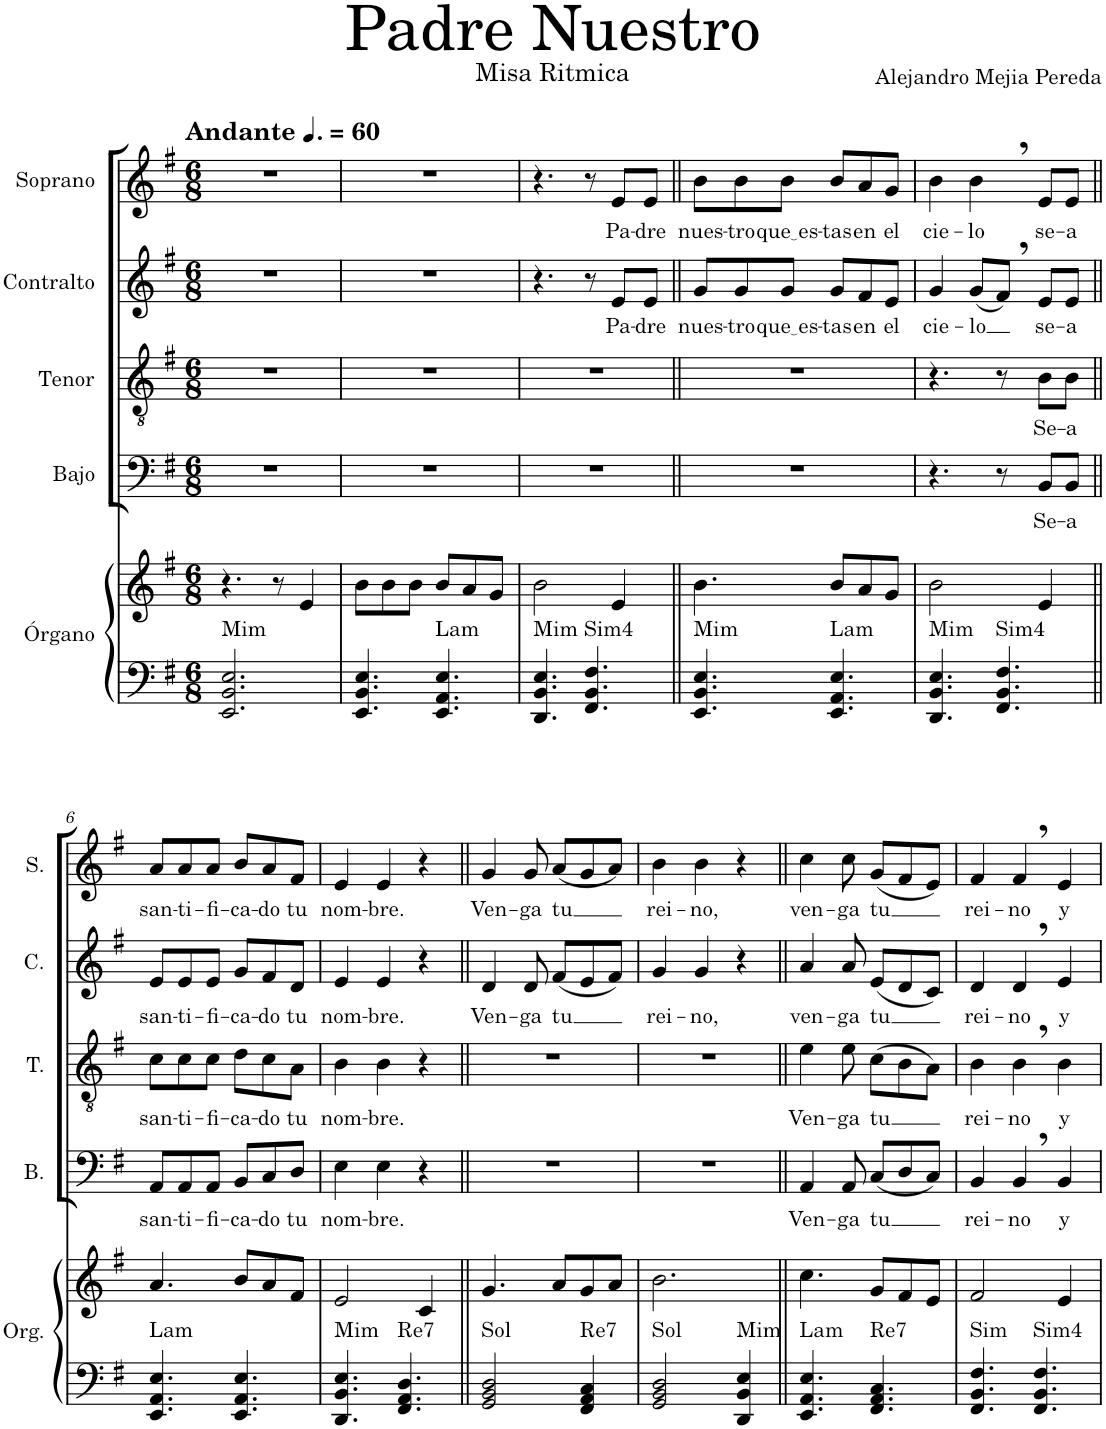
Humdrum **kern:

**kern	**kern	**harte	**kern	**text	**kern	**text	**kern	**text	**kern	**text
*part5	*part5	*part5	*part4	*part4	*part3	*part3	*part2	*part2	*part1	*part1
*staff6	*staff5	*	*staff4	*staff4	*staff3	*staff3	*staff2	*staff2	*staff1	*staff1
*I"Órgano	*	*	*I"Bajo	*	*I"Tenor	*	*I"Contralto	*	*I"Soprano	*
*	*	*	*I'B.	*	*I'T.	*	*I'C.	*	*I'S.	*
*clefF4	*clefG2	*	*clefF4	*	*clefGv2	*	*clefG2	*	*clefG2	*
*k[f#]	*k[f#]	*	*k[f#]	*	*k[f#]	*	*k[f#]	*	*k[f#]	*
*M6/8	*M6/8	*	*M6/8	*	*M6/8	*	*M6/8	*	*M6/8	*
*MM90	*MM90	*	*MM90	*	*MM90	*	*MM90	*	*MM90	*
=1	=1	=1	=1	=1	=1	=1	=1	=1	=1	=1
!	!	!LO:H:kt=Mim	!	!	!	!	!	!	!LO:TX:a:B:t=Andante	!
2.EE/ 2.BB/ 2.E/	4.r	N	2.r	.	2.r	.	2.r	.	2.r	.
.	8r	.	.	.	.	.	.	.	.	.
.	4e/	.	.	.	.	.	.	.	.	.
=2	=2	=2	=2	=2	=2	=2	=2	=2	=2	=2
4.EE/ 4.BB/ 4.E/	8b\L	.	2.r	.	2.r	.	2.r	.	2.r	.
.	8b\	.	.	.	.	.	.	.	.	.
.	8b\J	.	.	.	.	.	.	.	.	.
!	!	!LO:H:kt=Lam	!	!	!	!	!	!	!	!
4.EE/ 4.AA/ 4.E/	8b/L	N	.	.	.	.	.	.	.	.
.	8a/	.	.	.	.	.	.	.	.	.
.	8g/J	.	.	.	.	.	.	.	.	.
=3	=3	=3	=3	=3	=3	=3	=3	=3	=3	=3
!	!	!LO:H:kt=Mim	!	!	!	!	!	!	!	!
*	*^	*	*	*	*	*	*	*	*	*
4.DD/ 4.BB/ 4.E/	2b\	4.ryy	N	2.r	.	2.r	.	4.r	.	4.r	.
!	!	!	!LO:H:kt=Sim4	!	!	!	!	!	!	!	!
4.FF#/ 4.BB/ 4.F#/	.	4.ryy	N	.	.	.	.	8r	.	8r	.
!	!	!	!	!	!	!	!	!	!LO:LY:b	!	!LO:LY:b
.	4e/	.	.	.	.	.	.	8e/L	Pa-	8e/L	Pa-
!	!	!	!	!	!	!	!	!	!LO:LY:b	!	!LO:LY:b
.	.	.	.	.	.	.	.	8e/J	-dre	8e/J	-dre
=4||	=4||	=4||	=4||	=4||	=4||	=4||	=4||	=4||	=4||	=4||	=4||
!	!	!	!LO:H:kt=Mim	!	!	!	!	!	!LO:LY:b	!	!LO:LY:b
*	*v	*v	*	*	*	*	*	*	*	*	*
4.EE/ 4.BB/ 4.E/	4.b\	N	2.r	.	2.r	.	8g/L	nues-	8b\L	nues-
!	!	!	!	!	!	!	!	!LO:LY:b	!	!LO:LY:b
.	.	.	.	.	.	.	8g/	-tro	8b\	-tro
!	!	!	!	!	!	!	!	!LO:LY:b	!	!LO:LY:b
.	.	.	.	.	.	.	8g/J	que es	8b\J	que es
!	!	!LO:H:kt=Lam	!	!	!	!	!	!LO:LY:b	!	!LO:LY:b
4.EE/ 4.AA/ 4.E/	8b/L	N	.	.	.	.	8g/L	-tas	8b/L	-tas
!	!	!	!	!	!	!	!	!LO:LY:b	!	!LO:LY:b
.	8a/	.	.	.	.	.	8f#/	en	8a/	en
!	!	!	!	!	!	!	!	!LO:LY:b	!	!LO:LY:b
.	8g/J	.	.	.	.	.	8e/J	el	8g/J	el
=5	=5	=5	=5	=5	=5	=5	=5	=5	=5	=5
!	!	!LO:H:kt=Mim	!	!	!	!	!	!LO:LY:b	!	!LO:LY:b
*	*^	*	*	*	*	*	*	*	*	*
4.DD/ 4.BB/ 4.E/	2b\	4.ryy	N	4.r	.	4.r	.	4g/	cie-	4b\	cie-
!	!	!	!	!	!	!	!	!	!LO:LY:b	!	!LO:LY:b
.	.	.	.	.	.	.	.	(8g/L	-lo	4b,\	-lo
!	!	!	!LO:H:kt=Sim4	!	!	!	!	!	!	!	!
4.FF#/ 4.BB/ 4.F#/	.	4.ryy	N	8r	.	8r	.	8f#,/J)	.	.	.
!	!	!	!	!	!LO:LY:b	!	!LO:LY:b	!	!LO:LY:b	!	!LO:LY:b
.	4e/	.	.	8BB/L	Se-	8B\L	Se-	8e/L	se-	8e/L	se-
!	!	!	!	!	!LO:LY:b	!	!LO:LY:b	!	!LO:LY:b	!	!LO:LY:b
.	.	.	.	8BB/J	-a	8B\J	-a	8e/J	-a	8e/J	-a
!!LO:LB:g=z
=6||	=6||	=6||	=6||	=6||	=6||	=6||	=6||	=6||	=6||	=6||	=6||
!	!	!	!LO:H:kt=Lam	!	!LO:LY:b	!	!LO:LY:b	!	!LO:LY:b	!	!LO:LY:b
*	*v	*v	*	*	*	*	*	*	*	*	*
4.EE/ 4.AA/ 4.E/	4.a/	N	8AA/L	san-	8c\L	san-	8e/L	san-	8a/L	san-
!	!	!	!	!LO:LY:b	!	!LO:LY:b	!	!LO:LY:b	!	!LO:LY:b
.	.	.	8AA/	-ti-	8c\	-ti-	8e/	-ti-	8a/	-ti-
!	!	!	!	!LO:LY:b	!	!LO:LY:b	!	!LO:LY:b	!	!LO:LY:b
.	.	.	8AA/J	-fi-	8c\J	-fi-	8e/J	-fi-	8a/J	-fi-
!	!	!	!	!LO:LY:b	!	!LO:LY:b	!	!LO:LY:b	!	!LO:LY:b
4.EE/ 4.AA/ 4.E/	8b/L	.	8BB/L	-ca-	8d\L	-ca-	8g/L	-ca-	8b/L	-ca-
!	!	!	!	!LO:LY:b	!	!LO:LY:b	!	!LO:LY:b	!	!LO:LY:b
.	8a/	.	8C/	-do	8c\	-do	8f#/	-do	8a/	-do
!	!	!	!	!LO:LY:b	!	!LO:LY:b	!	!LO:LY:b	!	!LO:LY:b
.	8f#/J	.	8D/J	tu	8A\J	tu	8d/J	tu	8f#/J	tu
=7	=7	=7	=7	=7	=7	=7	=7	=7	=7	=7
!	!	!LO:H:kt=Mim	!	!LO:LY:b	!	!LO:LY:b	!	!LO:LY:b	!	!LO:LY:b
*	*^	*	*	*	*	*	*	*	*	*
4.DD/ 4.BB/ 4.E/	2e/	4.ryy	N	4E\	nom-	4B\	nom-	4e/	nom-	4e/	nom-
!	!	!	!	!	!LO:LY:b	!	!LO:LY:b	!	!LO:LY:b	!	!LO:LY:b
.	.	.	.	4E\	-bre.	4B\	-bre.	4e/	-bre.	4e/	-bre.
!	!	!	!LO:H:kt=Re7	!	!	!	!	!	!	!	!
4.FF#/ 4.AA/ 4.D/	.	4.ryy	N	.	.	.	.	.	.	.	.
.	4c/	.	.	4r	.	4r	.	4r	.	4r	.
=8||	=8||	=8||	=8||	=8||	=8||	=8||	=8||	=8||	=8||	=8||	=8||
!	!	!	!LO:H:kt=Sol	!	!	!	!	!	!LO:LY:b	!	!LO:LY:b
*	*v	*v	*	*	*	*	*	*	*	*	*
2GG/ 2BB/ 2D/	4.g/	N	2.r	.	2.r	.	4d/	Ven-	4g/	Ven-
!	!	!	!	!	!	!	!	!LO:LY:b	!	!LO:LY:b
.	.	.	.	.	.	.	8d/	-ga	8g/	-ga
!	!	!	!	!	!	!	!	!LO:LY:b	!	!LO:LY:b
.	8a/L	.	.	.	.	.	(8f#/L	tu	(8a/L	tu
!	!	!LO:H:kt=Re7	!	!	!	!	!	!	!	!
4FF#/ 4AA/ 4C/	8g/	N	.	.	.	.	8e/	.	8g/	.
.	8a/J	.	.	.	.	.	8f#/J)	.	8a/J)	.
=9	=9	=9	=9	=9	=9	=9	=9	=9	=9	=9
!	!	!LO:H:kt=Sol	!	!	!	!	!	!LO:LY:b	!	!LO:LY:b
*	*^	*	*	*	*	*	*	*	*	*
2GG/ 2BB/ 2D/	2.b\	2ryy	N	2.r	.	2.r	.	4g/	rei-	4b\	rei-
!	!	!	!	!	!	!	!	!	!LO:LY:b	!	!LO:LY:b
.	.	.	.	.	.	.	.	4g/	-no,	4b\	-no,
!	!	!	!LO:H:kt=Mim	!	!	!	!	!	!	!	!
4DD/ 4BB/ 4E/	.	4ryy	N	.	.	.	.	4r	.	4r	.
=10||	=10||	=10||	=10||	=10||	=10||	=10||	=10||	=10||	=10||	=10||	=10||
!	!	!	!LO:H:kt=Lam	!	!LO:LY:b	!	!LO:LY:b	!	!LO:LY:b	!	!LO:LY:b
*	*v	*v	*	*	*	*	*	*	*	*	*
4.EE/ 4.AA/ 4.E/	4.cc\	N	4AA/	Ven-	4e\	Ven-	4a/	ven-	4cc\	ven-
!	!	!	!	!LO:LY:b	!	!LO:LY:b	!	!LO:LY:b	!	!LO:LY:b
.	.	.	8AA/	-ga	8e\	-ga	8a/	-ga	8cc\	-ga
!	!	!LO:H:kt=Re7	!	!LO:LY:b	!	!LO:LY:b	!	!LO:LY:b	!	!LO:LY:b
4.FF#/ 4.AA/ 4.C/	8g/L	N	(8C/L	tu	(8c\L	tu	(8e/L	tu	(8g/L	tu
.	8f#/	.	8D/	.	8B\	.	8d/	.	8f#/	.
.	8e/J	.	8C/J)	.	8A\J)	.	8c/J)	.	8e/J)	.
=11	=11	=11	=11	=11	=11	=11	=11	=11	=11	=11
!	!	!LO:H:kt=Sim	!	!LO:LY:b	!	!LO:LY:b	!	!LO:LY:b	!	!LO:LY:b
*	*^	*	*	*	*	*	*	*	*	*
4.FF#/ 4.BB/ 4.F#/	2f#/	4.ryy	N	4BB/	rei-	4B\	rei-	4d/	rei-	4f#/	rei-
!	!	!	!	!	!LO:LY:b	!	!LO:LY:b	!	!LO:LY:b	!	!LO:LY:b
.	.	.	.	4BB,/	-no	4B,\	-no	4d,/	-no	4f#,/	-no
!	!	!	!LO:H:kt=Sim4	!	!	!	!	!	!	!	!
4.FF#/ 4.BB/ 4.F#/	.	4.ryy	N	.	.	.	.	.	.	.	.
!	!	!	!	!	!LO:LY:b	!	!LO:LY:b	!	!LO:LY:b	!	!LO:LY:b
.	4e/	.	.	4BB/	y	4B\	y	4e/	y	4e/	y
*	*v	*v	*	*	*	*	*	*	*	*	*
=	=	=	=	=	=	=	=	=	=	=
*-	*-	*-	*-	*-	*-	*-	*-	*-	*-	*-
